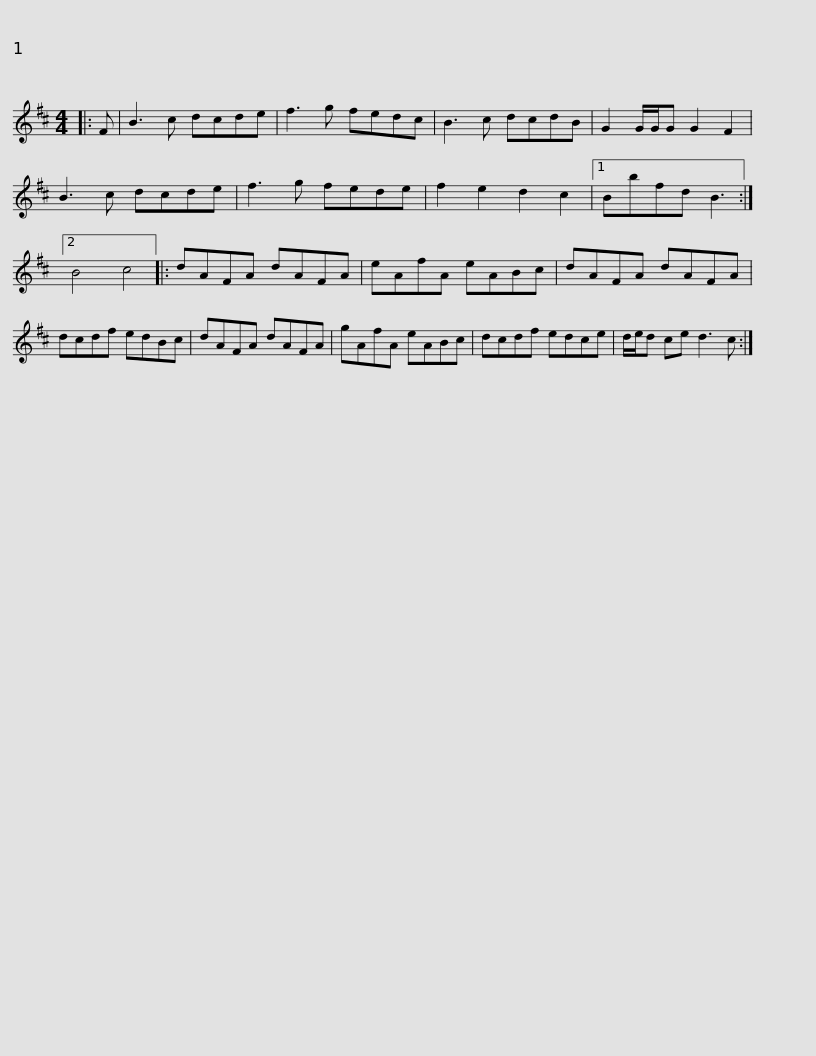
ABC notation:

X:1
L:1/8
M:4/4
I:linebreak $
K:Bmin
V:1 treble
V:1
|: F | B3 c dcde | f3 g fedc | B3 c dcdB | G2 G/G/G G2 F2 | %5
 B3 c dcde | f3 g fede |$ f2 e2 d2 c2 |1 Bbfd B3 :|2 B4 c4 |: %10
 dAFA dAFA | eAfA eABc | dAFA dAFA | dcdf edBc |$ dAFA dAFA | %15
 gAfA eABc | dcdf edce | d/e/d ce d3 c :| %18
